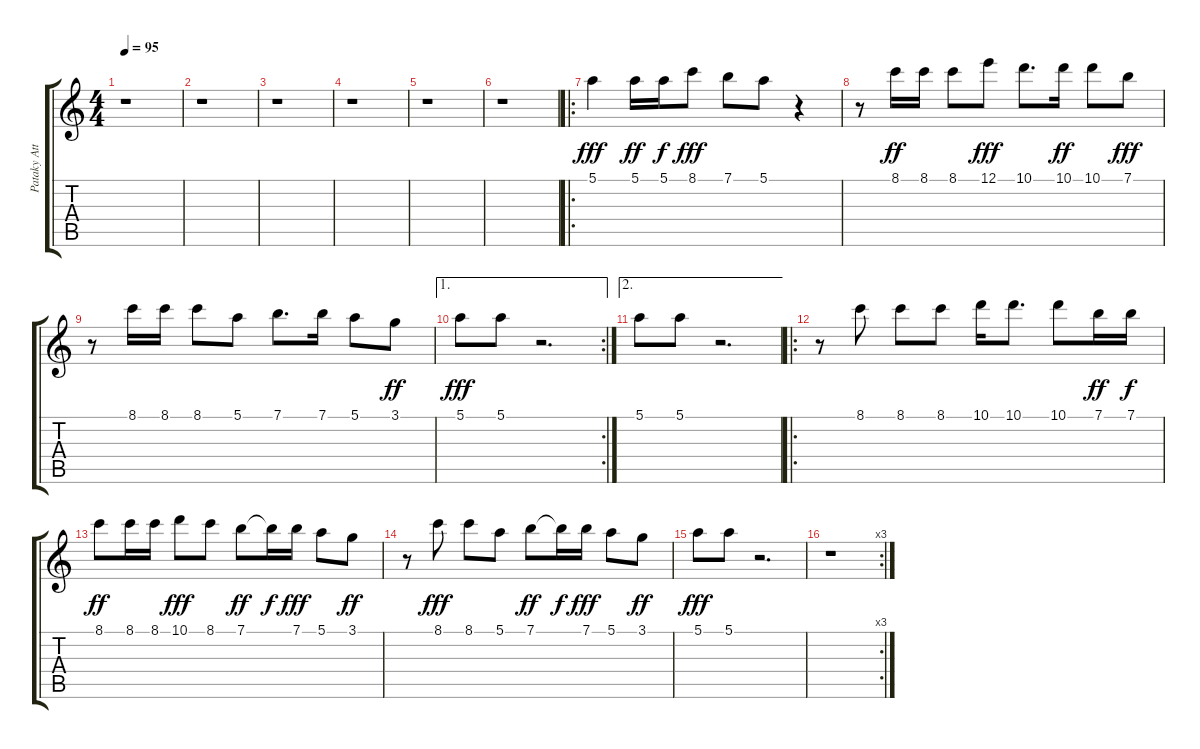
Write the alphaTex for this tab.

\track ("Pataky Attila" "Pataky Att") {instrument acousticguitarsteel}
\staff {score tabs}
\tuning (E4 B3 G3 D3 A2 E2) {hide}
\ts (4 4)
\tempo 95
\clef g2
\ks c
r.1{dy f} |
r.1 |
r.1 |
r.1 |
r.1 |
r.1 |
\ro
5.1.4{dy fff} 5.1.16{dy ff} 5.1.16{dy f} 8.1.8{dy fff} 7.1.8 5.1.8 r.4 |
r.8 8.1.16{dy ff} 8.1.16 8.1.8 12.1.8{dy fff} 10.1.8{d} 10.1.16{dy ff} 10.1.8 7.1.8{dy fff} |
r.8 8.1.16 8.1.16 8.1.8 5.1.8 7.1.8{d} 7.1.16 5.1.8 3.1.8{dy ff} |
\ae 1
\rc 2
5.1.8{dy fff} 5.1.8 r.2{d} |
\ae 2
5.1.8 5.1.8 r.2{d} |
\ro
r.8 8.1.8 8.1.8 8.1.8 10.1.16 10.1.8{d} 10.1.8 7.1.16{dy ff} 7.1.16{dy f} |
8.1.8{dy ff} 8.1.16 8.1.16 10.1.8{dy fff} 8.1.8 7.1.8{dy ff} 7.1{t}.16{dy f} 7.1.16{dy fff} 5.1.8 3.1.8{dy ff} |
r.8 8.1.8{dy fff} 8.1.8 5.1.8 7.1.8{dy ff} 7.1{t}.16{dy f} 7.1.16{dy fff} 5.1.8 3.1.8{dy ff} |
5.1.8{dy fff} 5.1.8 r.2{d} |
\rc 3
r.1
